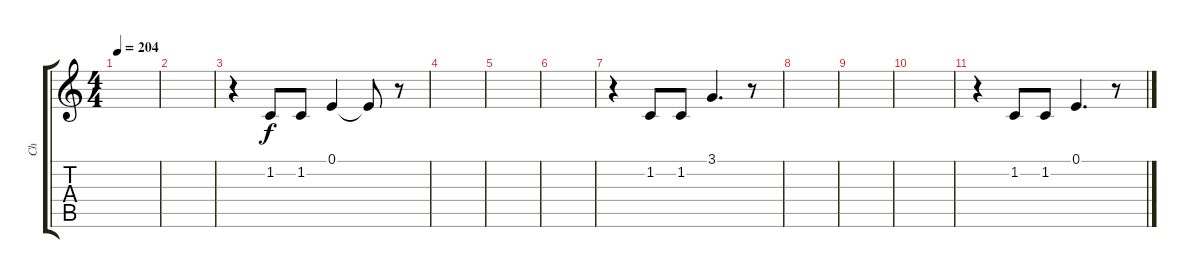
\track ("Ch" "Ch") {instrument lead1square}
\staff {score tabs}
\tuning (E4 B3 G3 D3 A2 E2) {hide}
\ts (4 4)
\tempo 204
\clef g2
\ks c
|
|
r.4 1.2.8 1.2.8 0.1.4 0.1{t}.8 r.8 |
|
|
|
r.4 1.2.8 1.2.8 3.1.4{d} r.8 |
|
|
|
r.4 1.2.8 1.2.8 0.1.4{d} r.8
